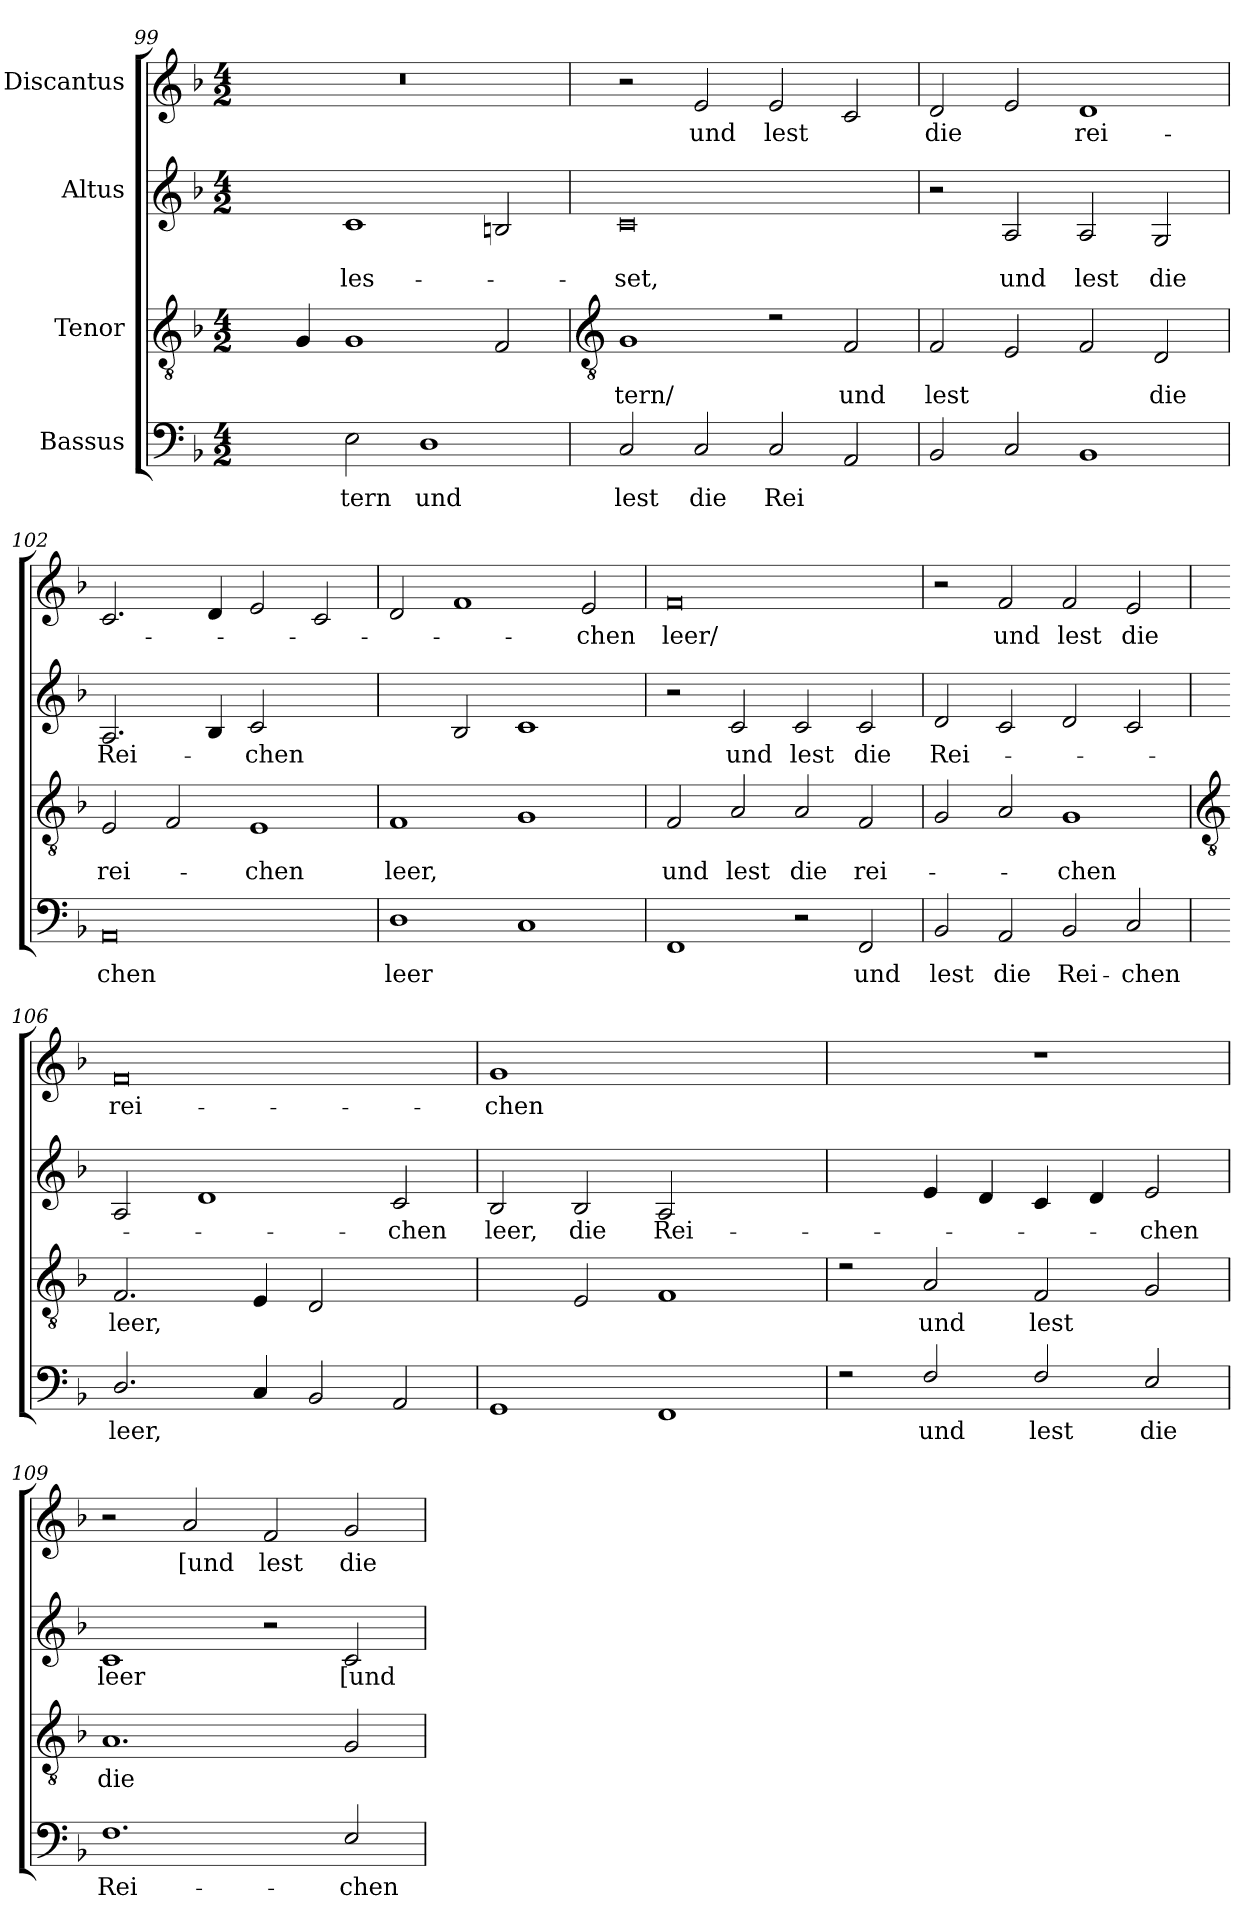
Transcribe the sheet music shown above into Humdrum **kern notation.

**kern	**text	**kern	**text	**kern	**text	**kern	**text
*part4	*part4	*part3	*part3	*part2	*part2	*part1	*part1
*staff4	*staff4	*staff3	*staff3	*staff2	*staff2	*staff1	*staff1
*I"Bassus	*	*I"Tenor	*	*I"Altus	*	*I"Discantus	*
*clefF4	*	*clefGv2	*	*clefG2	*	*clefG2	*
*k[b-]	*	*k[b-]	*	*k[b-]	*	*k[b-]	*
*F:	*	*F:	*	*F:	*	*F:	*
*M4/2	*	*M4/2	*	*M4/2	*	*M4/2	*
=99	=99	=99	=99	=99	=99	=99	=99
*	*	*	*	*^	*	*	*
2Fyy]	.	4Ayy]	.	2Ayy]	0ryy	.	0r	.
.	.	4G	.	.	.	.	.	.
!	!LO:LY:b	!	!	!	!	!LO:LY:b	!	!
2E	tern	1G	.	1c	.	les-	.	.
!	!LO:LY:b	!	!	!	!	!	!	!
1D	und	.	.	.	.	.	.	.
.	.	2F	.	2B	.	.	.	.
*	*	*	*	*v	*v	*	*	*
!!LO:LB:g=z
=100	=100	=100	=100	=100	=100	=100	=100
*	*	*clefGv2	*	*	*	*	*
!	!LO:LY:b	!	!LO:LY:b	!	!LO:LY:b	!	!
*^	*	*^	*	*	*	*	*
2C	0ryy	lest	1G	0ryy	tern/	0c	-set,	2r	.
!	!	!LO:LY:b	!	!	!	!	!	!	!LO:LY:b
2C	.	die	.	.	.	.	.	2e	und
!	!	!LO:LY:b	!	!	!	!	!	!	!LO:LY:b
2C	.	Rei	2r	.	.	.	.	2e	lest
!	!	!	!	!	!LO:LY:b	!	!	!	!
2AA	.	.	2F	.	und	.	.	2c	.
=101	=101	=101	=101	=101	=101	=101	=101	=101	=101
!	!	!	!	!	!LO:LY:b	!	!	!	!LO:LY:b
2BB-	0ryy	.	2F	0ryy	lest	2r	.	2d	die
!	!	!	!	!	!	!	!LO:LY:b	!	!
2C	.	.	2E	.	.	2A	und	2e	.
!	!	!	!	!	!	!	!LO:LY:b	!	!LO:LY:b
1BB-	.	.	2F	.	.	2A	lest	1d	rei-
!	!	!	!	!	!LO:LY:b	!	!LO:LY:b	!	!
.	.	.	2D	.	die	2G	die	.	.
=102	=102	=102	=102	=102	=102	=102	=102	=102	=102
!	!	!LO:LY:b	!	!	!LO:LY:b	!	!LO:LY:b	!	!
0AA	0ryy	chen	2E	0ryy	rei-	2.A	Rei-	2.c	.
.	.	.	2F	.	.	.	.	.	.
.	.	.	.	.	.	4B-	.	4d	.
!	!	!	!	!	!LO:LY:b	!	!LO:LY:b	!	!
.	.	.	1E	.	-chen	2c	-chen	2e	.
!	!	!	!	!	!	!	!LO:LY:b	!	!
.	.	.	.	.	.	[2Ayy	leer,	2c	.
=103	=103	=103	=103	=103	=103	=103	=103	=103	=103
!	!	!LO:LY:b	!	!	!LO:LY:b	!	!	!	!
1D	0ryy	leer	1F	0ryy	leer,	2Ayy]	.	2d	.
.	.	.	.	.	.	2B-	.	1f	.
1C	.	.	1G	.	.	1c	.	.	.
!	!	!	!	!	!	!	!	!	!LO:LY:b
.	.	.	.	.	.	.	.	2e	-chen
=104	=104	=104	=104	=104	=104	=104	=104	=104	=104
!	!	!	!	!	!LO:LY:b	!	!	!	!LO:LY:b
1FF	1ryy	.	2F	2G\yy	und	2r	.	0f	leer/
!	!	!	!	!	!LO:LY:b	!	!LO:LY:b	!	!
.	.	.	2A	2G\yy	lest	2c	und	.	.
!	!	!	!	!	!LO:LY:b	!	!LO:LY:b	!	!
2r	2ryy	.	2A	2G\yy	die	2c	lest	.	.
!	!	!LO:LY:b	!	!	!LO:LY:b	!	!LO:LY:b	!	!
2FF	2GG\yy	und	2F	2G\yy	rei-	2c	die	.	.
=105	=105	=105	=105	=105	=105	=105	=105	=105	=105
!	!	!LO:LY:b	!	!	!	!	!LO:LY:b	!	!
2BB-	2GG\yy	lest	2G	2G\yy	.	2d	Rei-	2r	.
!	!	!LO:LY:b	!	!	!	!	!	!	!LO:LY:b
2AA	2GG\yy	die	2A	2G\yy	.	2c	.	2f	und
!	!	!LO:LY:b	!	!	!LO:LY:b	!	!	!	!LO:LY:b
2BB-	2GG\yy	Rei-	1G	1G\yy	-chen	2d	.	2f	lest
!	!	!LO:LY:b	!	!	!	!	!	!	!LO:LY:b
2C	2GG\yy	-chen	.	.	.	2c	.	2e	die
!!LO:LB:g=z
=106	=106	=106	=106	=106	=106	=106	=106	=106	=106
*	*	*	*clefGv2	*	*	*	*	*	*
!	!	!LO:LY:b	!	!	!LO:LY:b	!	!	!	!LO:LY:b
2.D	2.GG\yy	leer,	2.F	2.G\yy	leer,	2A	.	0f	rei-
.	.	.	.	.	.	1d	.	.	.
4C	4GG\yy	.	4E	4G\yy	.	.	.	.	.
2BB-	2GG\yy	.	2D	2G\yy	.	.	.	.	.
!	!	!	!	!	!	!	!LO:LY:b	!	!
2AA	2GG\yy	.	[2Fyy	2G\yy	.	2c	-chen	.	.
=107	=107	=107	=107	=107	=107	=107	=107	=107	=107
!	!	!	!	!	!	!	!LO:LY:b	!	!LO:LY:b
1GG	1GG\yy	.	2Fyy]	2G\yy	.	2B-	leer,	1g	-chen
!	!	!	!	!	!	!	!LO:LY:b	!	!
.	.	.	2E	2G\yy	.	2B-	die	.	.
!	!	!	!	!	!	!	!LO:LY:b	!	!LO:LY:b
1FF	1GG\yy	.	1F	1G\yy	.	2A	Rei-	[1ayy	leer,
.	.	.	.	.	.	[2fyy	.	.	.
=108	=108	=108	=108	=108	=108	=108	=108	=108	=108
2r	0ryy	.	2r	0ryy	.	2fyy]	.	1ayy]	.
!	!	!LO:LY:b	!	!	!LO:LY:b	!	!	!	!
2F	.	und	2A	.	und	4e	.	.	.
.	.	.	.	.	.	4d	.	.	.
!	!	!LO:LY:b	!	!	!LO:LY:b	!	!	!	!
2F	.	lest	2F	.	lest	4c	.	1r	.
.	.	.	.	.	.	4d	.	.	.
!	!	!LO:LY:b	!	!	!	!	!LO:LY:b	!	!
2E	.	die	2G	.	.	2e	-chen	.	.
=109	=109	=109	=109	=109	=109	=109	=109	=109	=109
!	!	!LO:LY:b	!	!	!LO:LY:b	!	!LO:LY:b	!	!
1.F	0ryy	Rei-	1.A	0ryy	die	1c	leer	2r	.
!	!	!	!	!	!	!	!	!	!LO:LY:b
.	.	.	.	.	.	.	.	2a	[und
!	!	!	!	!	!	!	!	!	!LO:LY:b
.	.	.	.	.	.	2r	.	2f	lest
!	!	!LO:LY:b	!	!	!	!	!LO:LY:b	!	!LO:LY:b
2E	.	-chen	2G	.	.	2c	[und	2g	die
*v	*v	*	*	*	*	*	*	*	*
*	*	*v	*v	*	*	*	*	*
=	=	=	=	=	=	=	=
*-	*-	*-	*-	*-	*-	*-	*-
